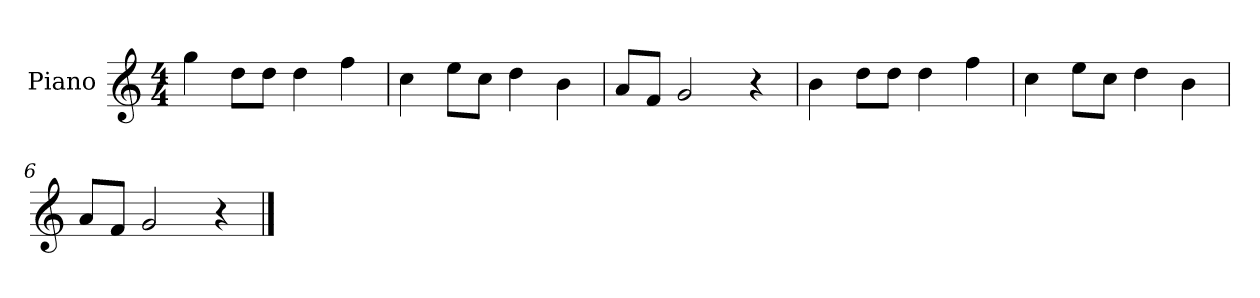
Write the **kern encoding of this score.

**kern
*part1
*staff1
*I"Piano
*I'P-no
*clefG2
*k[]
*M4/4
*MM90
=1
4gg\
8dd\L
8dd\J
4dd\
4ff\
=2
4cc\
8ee\L
8cc\J
4dd\
4b\
=3
8a/L
8f/J
2g/
4r
=4
4b\
8dd\L
8dd\J
4dd\
4ff\
=5
4cc\
8ee\L
8cc\J
4dd\
4b\
=6
8a/L
8f/J
2g/
4r
==
*-
